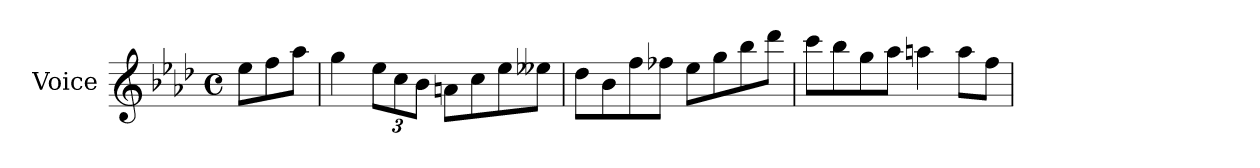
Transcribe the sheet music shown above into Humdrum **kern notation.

**kern
*part1
*staff1
*I"Voice
*I'Voice
*clefG2
*k[b-e-a-d-]
*M4/4
*met(c)
=
8ee-\L
8ff\
8aa-\J
=1
4gg\
12ee-\L
12cc\
12b-\J
8an\L
8cc\
8ee-\
8ee--X\J
=2
8dd-\L
8b-\
8ff\
8ff-X\J
8ee-\L
8gg\
8bb-\
8ddd-\J
=3
8ccc\L
8bb-\
8gg\
8aa-\J
4aan\
8aa\L
8ff\J
=
*-
